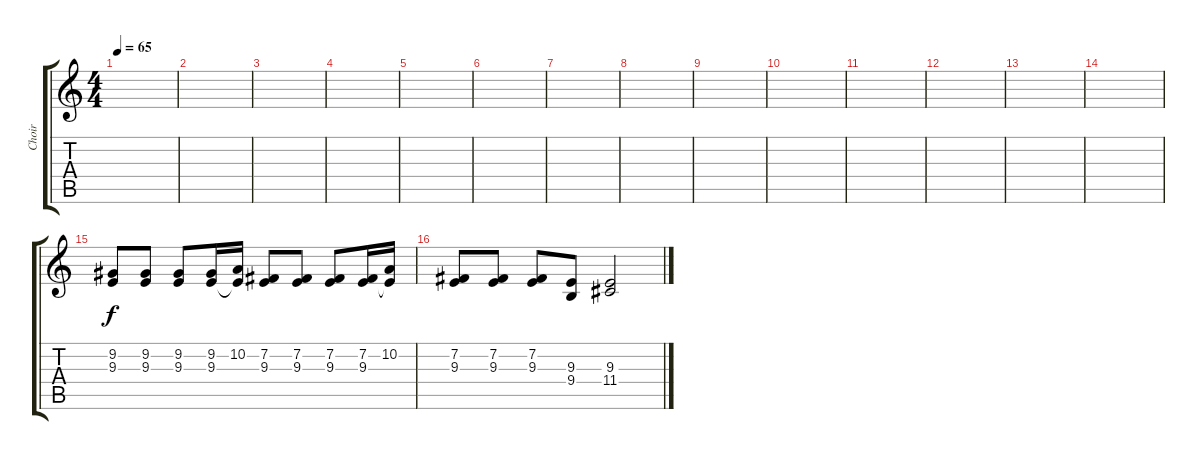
\track ("Choir" "Choir") {instrument lead6voice}
\staff {score tabs}
\tuning (E4 B3 G3 D3 A2 E2) {hide}
\ts (4 4)
\tempo 65
\clef g2
\ks c
|
|
|
|
|
|
|
|
|
|
|
|
|
|
(9.2 9.3).8 (9.2 9.3).8 (9.2 9.3).8 (9.2 9.3).16 (10.2 9.3{t}).16 (7.2 9.3).8 (7.2 9.3).8 (7.2 9.3).8 (7.2 9.3).16 (10.2 9.3{t}).16 |
(7.2 9.3).8 (7.2 9.3).8 (7.2 9.3).8 (9.3 9.4).8 (9.3 11.4).2
